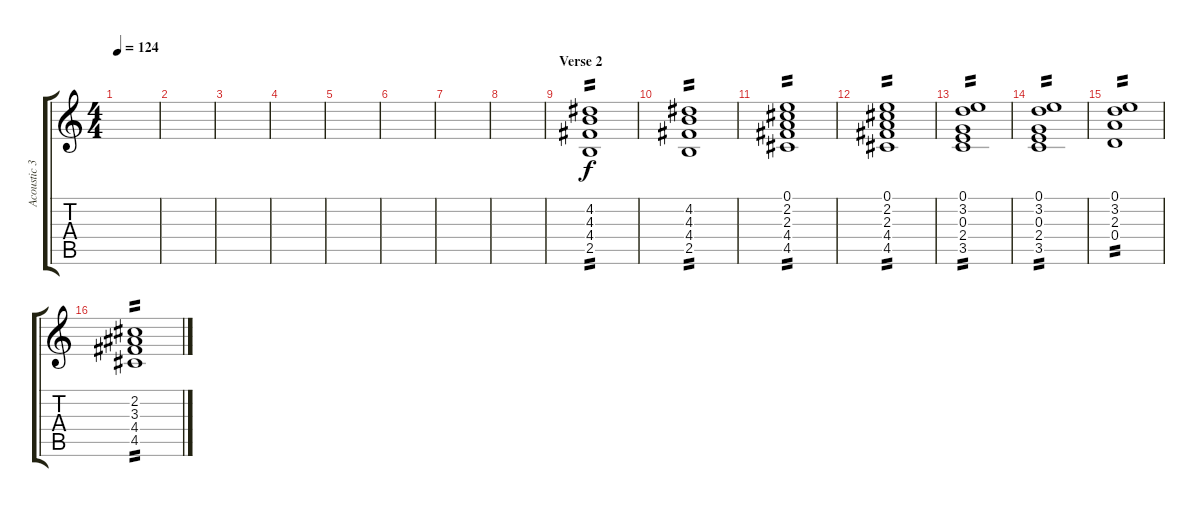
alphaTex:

\track ("Acoustic 3 (Dub)" "Acoustic 3") {instrument acousticguitarsteel}
\staff {score tabs}
\tuning (E4 B3 G3 D3 A2 E2) {hide}
\ts (4 4)
\tempo 124
\clef g2
\ks c
|
|
|
|
|
|
|
|
\section ("" "Verse 2")
(4.2 4.3 4.4 2.5).1{tp 2} |
(4.2 4.3 4.4 2.5).1{tp 2} |
(0.1 2.2 2.3 4.4 4.5).1{tp 2} |
(0.1 2.2 2.3 4.4 4.5).1{tp 2} |
(0.1 3.2 0.3 2.4 3.5).1{tp 2} |
(0.1 3.2 0.3 2.4 3.5).1{tp 2} |
(0.1 3.2 2.3 0.4).1{tp 2} |
(2.2 3.3 4.4 4.5).1{tp 2}
